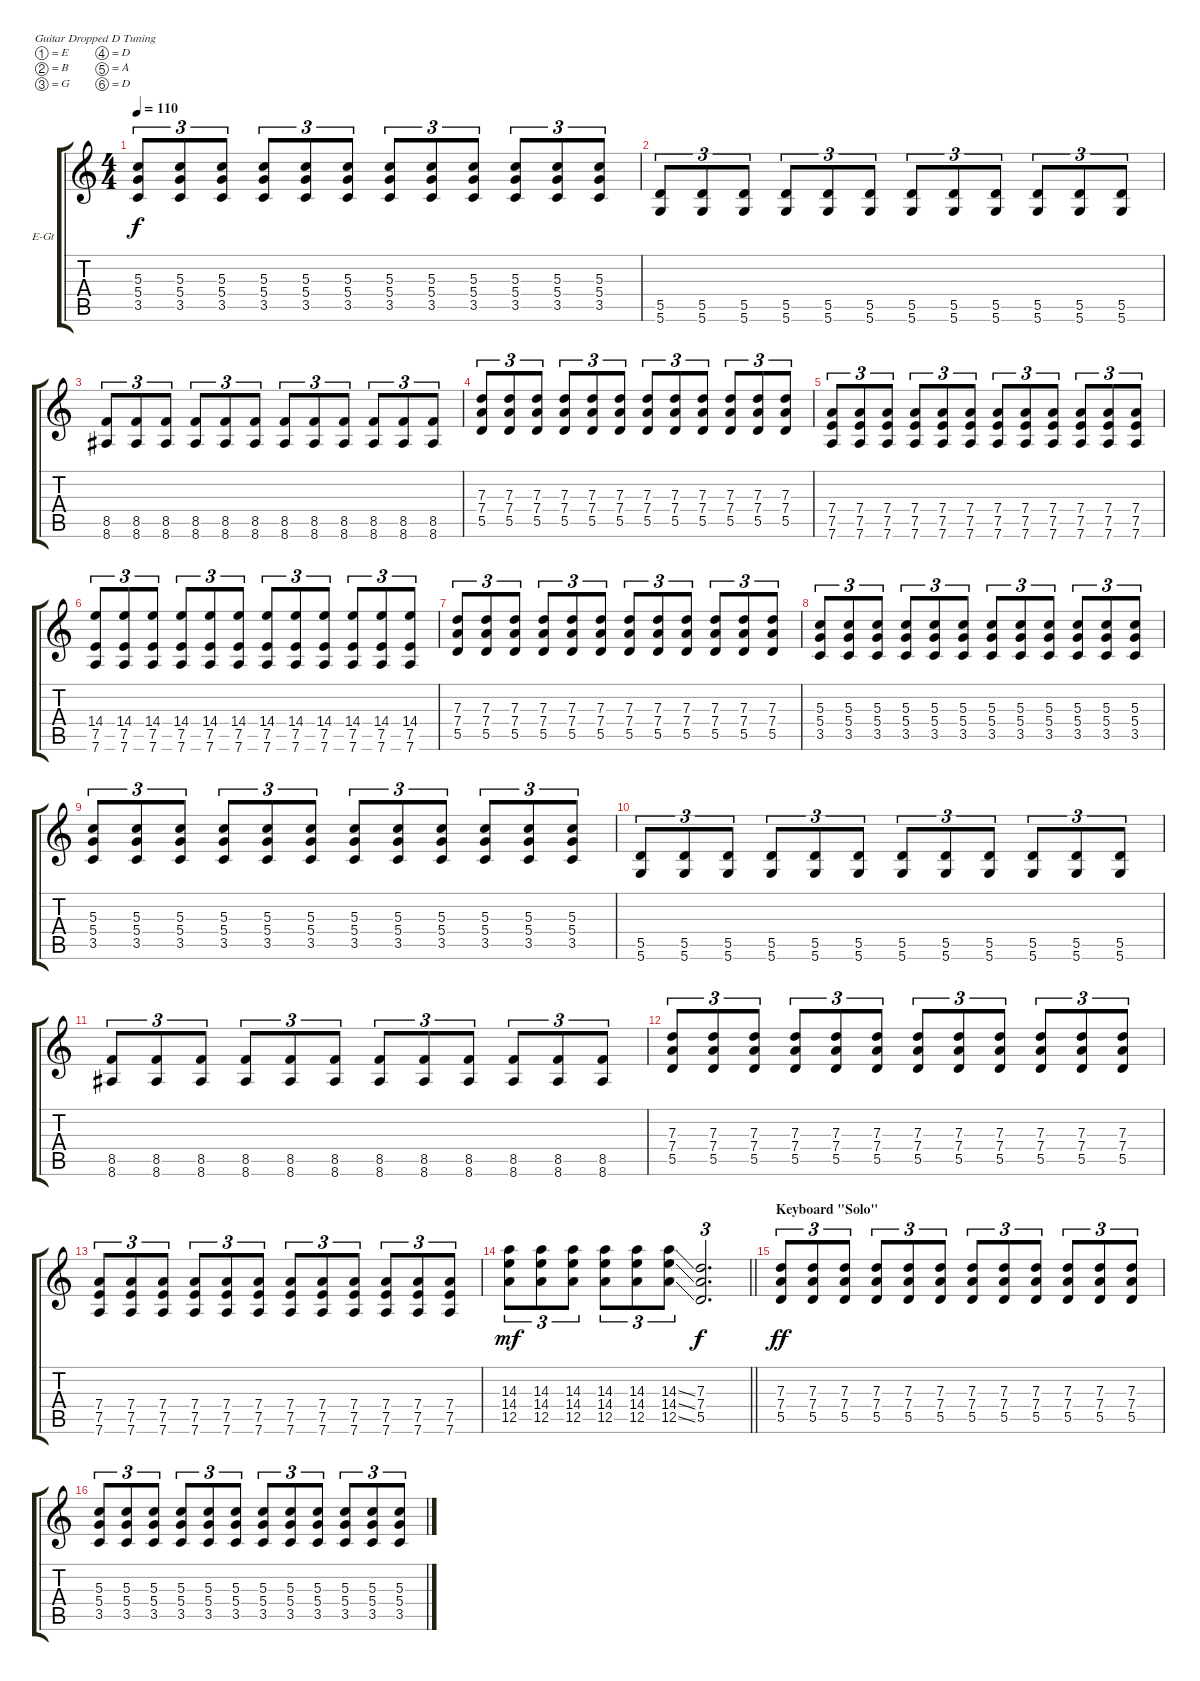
\bracketExtendMode groupsimilarinstruments
\firstSystemTrackNameOrientation horizontal
\otherSystemsTrackNameOrientation horizontal
\track ("Guitar 2" "E-Gt") {instrument distortionguitar}
\staff {score tabs}
\tuning (E4 B3 G3 D3 A2 D2)
\ts (4 4)
\tempo 110
\clef g2
\ks c
(3.5 5.3 5.4).8{tu (3 2) dy f} (5.3 5.4 3.5).8{tu (3 2)} (3.5 5.3 5.4).8{tu (3 2)} (5.3 5.4 3.5).8{tu (3 2)} (5.3 5.4 3.5).8{tu (3 2)} (5.3 5.4 3.5).8{tu (3 2)} (3.5 5.3 5.4).8{tu (3 2)} (5.3 5.4 3.5).8{tu (3 2)} (3.5 5.3 5.4).8{tu (3 2)} (5.3 5.4 3.5).8{tu (3 2)} (5.3 5.4 3.5).8{tu (3 2)} (5.3 5.4 3.5).8{tu (3 2)} |
(5.5 5.6).8{tu (3 2)} (5.6 5.5).8{tu (3 2)} (5.5 5.6).8{tu (3 2)} (5.6 5.5).8{tu (3 2)} (5.6 5.5).8{tu (3 2)} (5.6 5.5).8{tu (3 2)} (5.5 5.6).8{tu (3 2)} (5.6 5.5).8{tu (3 2)} (5.5 5.6).8{tu (3 2)} (5.6 5.5).8{tu (3 2)} (5.6 5.5).8{tu (3 2)} (5.6 5.5).8{tu (3 2)} |
(8.5 8.6).8{tu (3 2)} (8.6 8.5).8{tu (3 2)} (8.5 8.6).8{tu (3 2)} (8.6 8.5).8{tu (3 2)} (8.6 8.5).8{tu (3 2)} (8.6 8.5).8{tu (3 2)} (8.5 8.6).8{tu (3 2)} (8.6 8.5).8{tu (3 2)} (8.5 8.6).8{tu (3 2)} (8.6 8.5).8{tu (3 2)} (8.6 8.5).8{tu (3 2)} (8.6 8.5).8{tu (3 2)} |
(5.5 7.4 7.3).8{tu (3 2)} (7.3 7.4 5.5).8{tu (3 2)} (5.5 7.3 7.4).8{tu (3 2)} (7.3 7.4 5.5).8{tu (3 2)} (7.3 7.4 5.5).8{tu (3 2)} (7.3 7.4 5.5).8{tu (3 2)} (5.5 7.3 7.4).8{tu (3 2)} (7.3 7.4 5.5).8{tu (3 2)} (5.5 7.3 7.4).8{tu (3 2)} (7.3 7.4 5.5).8{tu (3 2)} (7.3 7.4 5.5).8{tu (3 2)} (7.3 7.4 5.5).8{tu (3 2)} |
(7.5 7.4 7.6).8{tu (3 2)} (7.5 7.4 7.6).8{tu (3 2)} (7.5 7.4 7.6).8{tu (3 2)} (7.5 7.4 7.6).8{tu (3 2)} (7.5 7.4 7.6).8{tu (3 2)} (7.5 7.4 7.6).8{tu (3 2)} (7.5 7.4 7.6).8{tu (3 2)} (7.5 7.4 7.6).8{tu (3 2)} (7.5 7.4 7.6).8{tu (3 2)} (7.5 7.4 7.6).8{tu (3 2)} (7.5 7.4 7.6).8{tu (3 2)} (7.5 7.4 7.6).8{tu (3 2)} |
(7.5 14.4 7.6).8{tu (3 2)} (7.5 14.4 7.6).8{tu (3 2)} (7.5 14.4 7.6).8{tu (3 2)} (7.5 14.4 7.6).8{tu (3 2)} (7.5 14.4 7.6).8{tu (3 2)} (7.5 14.4 7.6).8{tu (3 2)} (7.5 14.4 7.6).8{tu (3 2)} (7.5 14.4 7.6).8{tu (3 2)} (7.5 14.4 7.6).8{tu (3 2)} (7.5 14.4 7.6).8{tu (3 2)} (7.5 14.4 7.6).8{tu (3 2)} (7.5 14.4 7.6).8{tu (3 2)} |
(5.5 7.4 7.3).8{tu (3 2)} (7.3 7.4 5.5).8{tu (3 2)} (5.5 7.3 7.4).8{tu (3 2)} (7.3 7.4 5.5).8{tu (3 2)} (7.3 7.4 5.5).8{tu (3 2)} (7.3 7.4 5.5).8{tu (3 2)} (5.5 7.3 7.4).8{tu (3 2)} (7.3 7.4 5.5).8{tu (3 2)} (5.5 7.3 7.4).8{tu (3 2)} (7.3 7.4 5.5).8{tu (3 2)} (7.3 7.4 5.5).8{tu (3 2)} (7.3 7.4 5.5).8{tu (3 2)} |
(3.5 5.3 5.4).8{tu (3 2)} (5.3 5.4 3.5).8{tu (3 2)} (3.5 5.3 5.4).8{tu (3 2)} (5.3 5.4 3.5).8{tu (3 2)} (5.3 5.4 3.5).8{tu (3 2)} (5.3 5.4 3.5).8{tu (3 2)} (3.5 5.3 5.4).8{tu (3 2)} (5.3 5.4 3.5).8{tu (3 2)} (3.5 5.3 5.4).8{tu (3 2)} (5.3 5.4 3.5).8{tu (3 2)} (5.3 5.4 3.5).8{tu (3 2)} (5.3 5.4 3.5).8{tu (3 2)} |
(3.5 5.3 5.4).8{tu (3 2)} (5.3 5.4 3.5).8{tu (3 2)} (3.5 5.3 5.4).8{tu (3 2)} (5.3 5.4 3.5).8{tu (3 2)} (5.3 5.4 3.5).8{tu (3 2)} (5.3 5.4 3.5).8{tu (3 2)} (3.5 5.3 5.4).8{tu (3 2)} (5.3 5.4 3.5).8{tu (3 2)} (3.5 5.3 5.4).8{tu (3 2)} (5.3 5.4 3.5).8{tu (3 2)} (5.3 5.4 3.5).8{tu (3 2)} (5.3 5.4 3.5).8{tu (3 2)} |
(5.5 5.6).8{tu (3 2)} (5.6 5.5).8{tu (3 2)} (5.5 5.6).8{tu (3 2)} (5.6 5.5).8{tu (3 2)} (5.6 5.5).8{tu (3 2)} (5.6 5.5).8{tu (3 2)} (5.5 5.6).8{tu (3 2)} (5.6 5.5).8{tu (3 2)} (5.5 5.6).8{tu (3 2)} (5.6 5.5).8{tu (3 2)} (5.6 5.5).8{tu (3 2)} (5.6 5.5).8{tu (3 2)} |
(8.5 8.6).8{tu (3 2)} (8.6 8.5).8{tu (3 2)} (8.5 8.6).8{tu (3 2)} (8.6 8.5).8{tu (3 2)} (8.6 8.5).8{tu (3 2)} (8.6 8.5).8{tu (3 2)} (8.5 8.6).8{tu (3 2)} (8.6 8.5).8{tu (3 2)} (8.5 8.6).8{tu (3 2)} (8.6 8.5).8{tu (3 2)} (8.6 8.5).8{tu (3 2)} (8.6 8.5).8{tu (3 2)} |
(5.5 7.4 7.3).8{tu (3 2)} (7.3 7.4 5.5).8{tu (3 2)} (5.5 7.3 7.4).8{tu (3 2)} (7.3 7.4 5.5).8{tu (3 2)} (7.3 7.4 5.5).8{tu (3 2)} (7.3 7.4 5.5).8{tu (3 2)} (5.5 7.3 7.4).8{tu (3 2)} (7.3 7.4 5.5).8{tu (3 2)} (5.5 7.3 7.4).8{tu (3 2)} (7.3 7.4 5.5).8{tu (3 2)} (7.3 7.4 5.5).8{tu (3 2)} (7.3 7.4 5.5).8{tu (3 2)} |
(7.5 7.4 7.6).8{tu (3 2)} (7.5 7.4 7.6).8{tu (3 2)} (7.5 7.4 7.6).8{tu (3 2)} (7.5 7.4 7.6).8{tu (3 2)} (7.5 7.4 7.6).8{tu (3 2)} (7.5 7.4 7.6).8{tu (3 2)} (7.5 7.4 7.6).8{tu (3 2)} (7.5 7.4 7.6).8{tu (3 2)} (7.5 7.4 7.6).8{tu (3 2)} (7.5 7.4 7.6).8{tu (3 2)} (7.5 7.4 7.6).8{tu (3 2)} (7.5 7.4 7.6).8{tu (3 2)} |
\barLineRight lightlight
(12.5 14.3 14.4).8{tu (3 2) dy mf} (12.5 14.3 14.4).8{tu (3 2)} (12.5 14.3 14.4).8{tu (3 2)} (12.5 14.3 14.4).8{tu (3 2)} (12.5 14.3 14.4).8{tu (3 2)} (12.5{ss} 14.3{ss} 14.4{ss}).8{tu (3 2)} (7.3 7.4 5.5).2{d tu (3 2) dy f} |
\section ("" "Keyboard \"Solo\"")
(5.5 7.4 7.3).8{tu (3 2) dy ff} (7.3 7.4 5.5).8{tu (3 2)} (5.5 7.3 7.4).8{tu (3 2)} (7.3 7.4 5.5).8{tu (3 2)} (7.3 7.4 5.5).8{tu (3 2)} (7.3 7.4 5.5).8{tu (3 2)} (5.5 7.3 7.4).8{tu (3 2)} (7.3 7.4 5.5).8{tu (3 2)} (5.5 7.3 7.4).8{tu (3 2)} (7.3 7.4 5.5).8{tu (3 2)} (7.3 7.4 5.5).8{tu (3 2)} (7.3 7.4 5.5).8{tu (3 2)} |
(3.5 5.3 5.4).8{tu (3 2)} (5.3 5.4 3.5).8{tu (3 2)} (3.5 5.3 5.4).8{tu (3 2)} (5.3 5.4 3.5).8{tu (3 2)} (5.3 5.4 3.5).8{tu (3 2)} (5.3 5.4 3.5).8{tu (3 2)} (3.5 5.3 5.4).8{tu (3 2)} (5.3 5.4 3.5).8{tu (3 2)} (3.5 5.3 5.4).8{tu (3 2)} (5.3 5.4 3.5).8{tu (3 2)} (5.3 5.4 3.5).8{tu (3 2)} (5.3 5.4 3.5).8{tu (3 2)}
